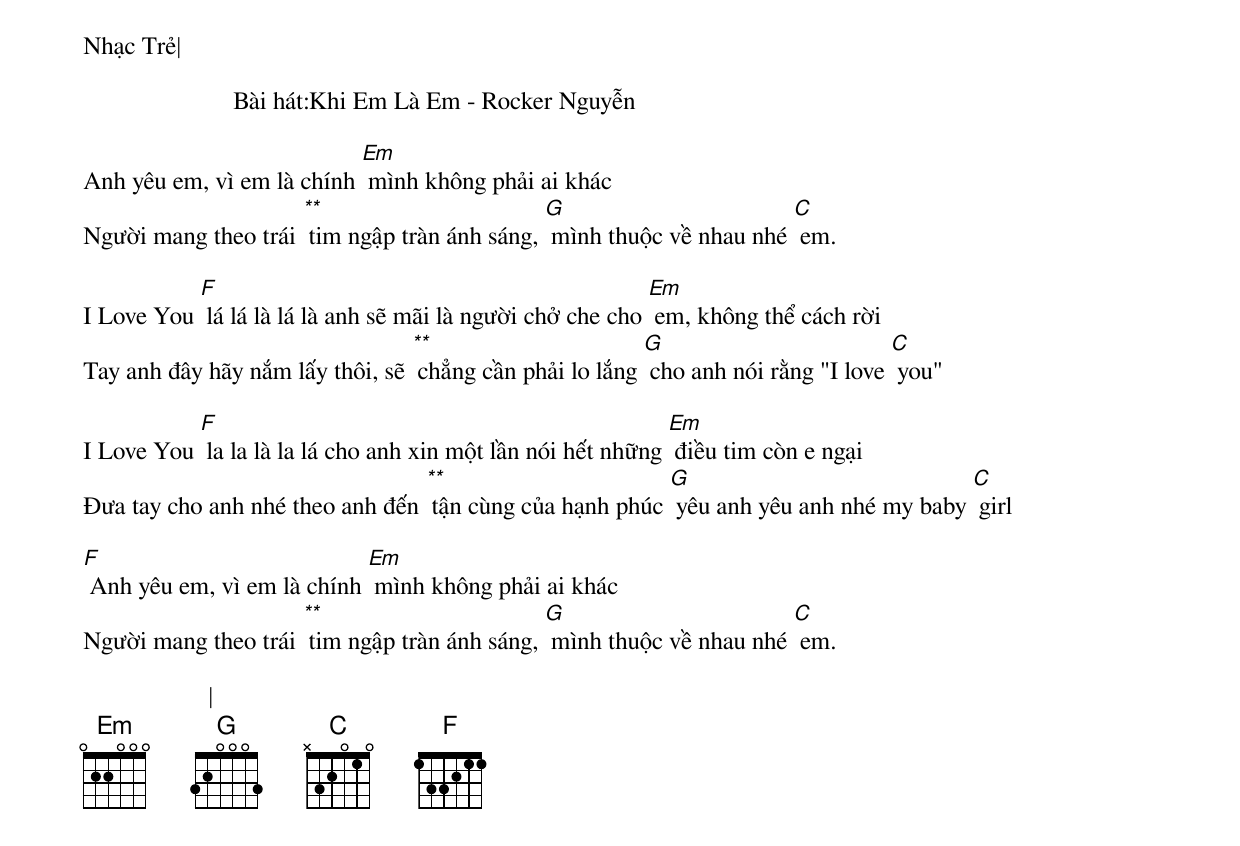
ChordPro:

Nhạc Trẻ|

                        Bài hát:Khi Em Là Em - Rocker Nguyễn

Anh yêu em, vì em là chính [Em] mình không phải ai khác
Người mang theo trái [***] tim ngập tràn ánh sáng, [G] mình thuộc về nhau nhé [C] em.

I Love You [F] lá lá là lá là anh sẽ mãi là người chở che cho [Em] em, không thể cách rời
Tay anh đây hãy nắm lấy thôi, sẽ [***] chẳng cần phải lo lắng [G] cho anh nói rằng "I love [C] you"

I Love You [F] la la là la lá cho anh xin một lần nói hết những [Em] điều tim còn e ngại
Đưa tay cho anh nhé theo anh đến [***] tận cùng của hạnh phúc [G] yêu anh yêu anh nhé my baby [C] girl

[F] Anh yêu em, vì em là chính [Em] mình không phải ai khác
Người mang theo trái [***] tim ngập tràn ánh sáng, [G] mình thuộc về nhau nhé [C] em.

                    |
